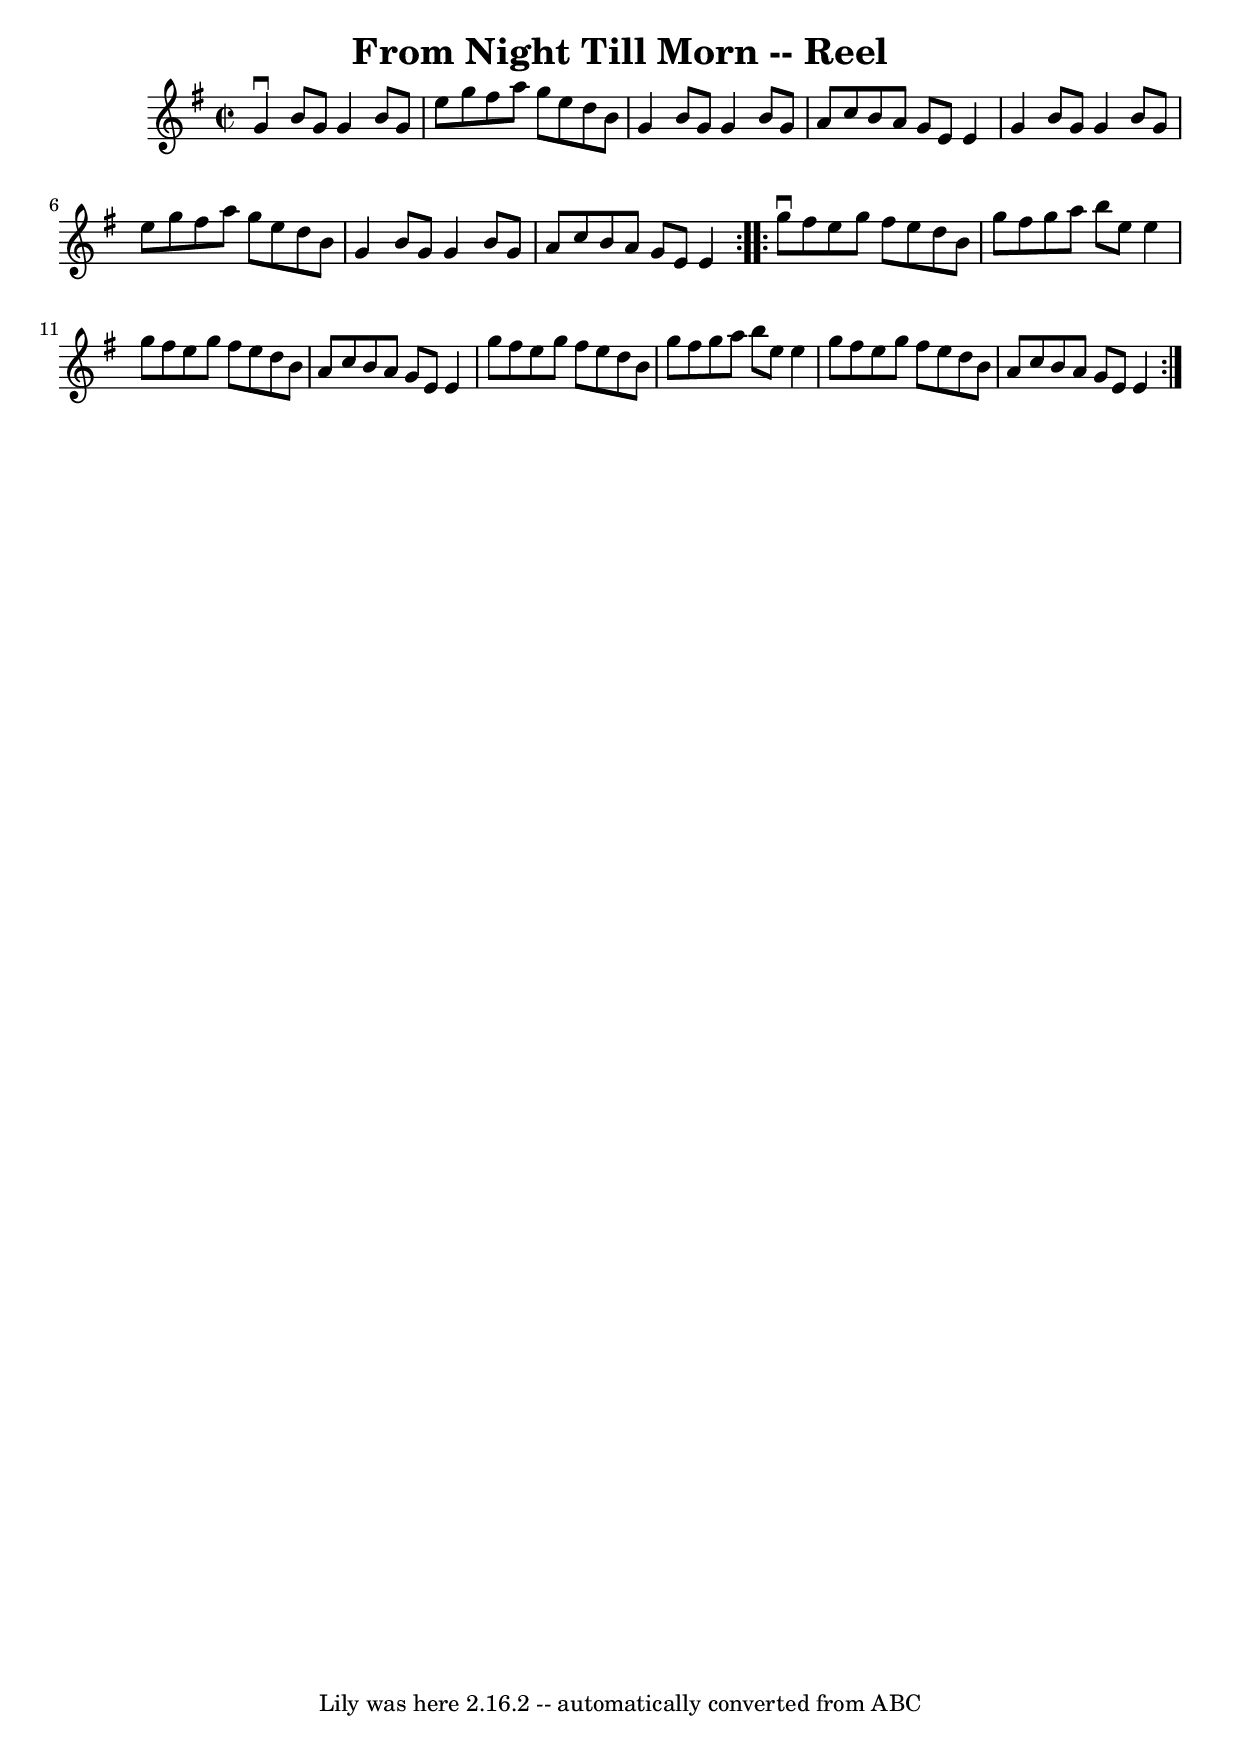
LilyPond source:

\version "2.16.2"
\include "Mammoth.ily"
\header {
  %% book = "Ryan's Mammoth Collection"
  crossRefNumber = "1"
  footnotes = "\\\\138"
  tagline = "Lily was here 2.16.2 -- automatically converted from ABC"
  title = "From Night Till Morn -- Reel"

}
voicedefault =  {



  \repeat volta 2 {

    \override Staff.TimeSignature #'style = #'C
    \time 2/2 
    \key g \major
    g'4^\downbow b'8 g'8 g'4 b'8 g'8     |
    e''8 g''8 fis''8 a''8 g''8 e''8 d''8 b'8     |
    g'4 b'8 g'8 g'4 b'8 g'8    |
    a'8 c''8    
    b'8 a'8 g'8 e'8 e'4    |
    g'4 b'8 g'8 g'4 b'8 
    g'8    |
    e''8 g''8 fis''8 a''8 g''8 e''8 d''8    
    b'8    |
    g'4 b'8 g'8 g'4 b'8 g'8    |
    a'8    
    c''8 b'8 a'8 g'8 e'8 e'4    
  } 
  \repeat volta 2 {
    g''8^\downbow fis''8 e''8 g''8 fis''8 e''8 d''8 b'8    |
    
    g''8 fis''8 g''8 a''8 b''8 e''8 e''4    |
    g''8    
    fis''8 e''8 g''8 fis''8 e''8 d''8 b'8    |
    a'8    
    c''8 b'8 a'8 g'8 e'8 e'4    |
    g''8 fis''8 e''8  
    g''8 fis''8 e''8 d''8 b'8    |
    g''8 fis''8 g''8    
    a''8 b''8 e''8 e''4    |
    g''8 fis''8 e''8 g''8    
    fis''8 e''8 d''8 b'8    |
    a'8 c''8 b'8 a'8 g'8    
    e'8 e'4    
  }   

}

\score{
  <<

    \context Staff="default"
    {
      \voicedefault 
      
    }

  >>
  \layout {
    
  }
  \midi {
  }

}
